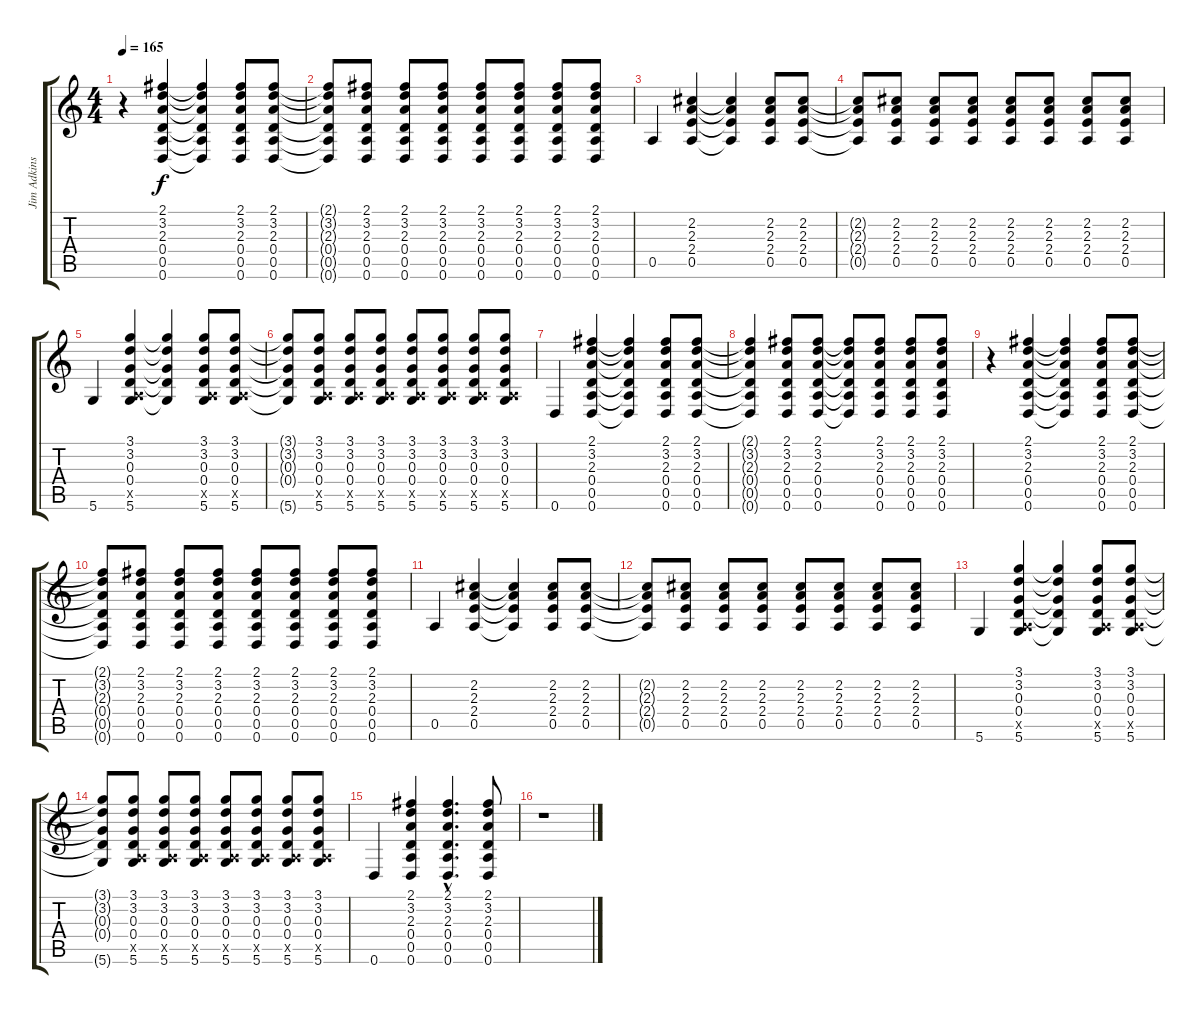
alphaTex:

\track ("Jim Adkins (Guitar 1)" "Jim Adkins") {instrument overdrivenguitar}
\staff {score tabs}
\tuning (E4 B3 G3 D3 A2 D2) {hide}
\ts (4 4)
\tempo 165
\clef g2
\ks c
r.4{dy f} (2.1 3.2 2.3 0.4 0.5 0.6).4 (2.1{t} 3.2{t} 2.3{t} 0.4{t} 0.5{t} 0.6{t}).4 (2.1 3.2 2.3 0.4 0.5 0.6).8 (2.1 3.2 2.3 0.4 0.5 0.6).8 |
(2.1{t} 3.2{t} 2.3{t} 0.4{t} 0.5{t} 0.6{t}).8 (2.1 3.2 2.3 0.4 0.5 0.6).8 (2.1 3.2 2.3 0.4 0.5 0.6).8 (2.1 3.2 2.3 0.4 0.5 0.6).8 (2.1 3.2 2.3 0.4 0.5 0.6).8 (2.1 3.2 2.3 0.4 0.5 0.6).8 (2.1 3.2 2.3 0.4 0.5 0.6).8 (2.1 3.2 2.3 0.4 0.5 0.6).8 |
0.5.4 (2.2 2.3 2.4 0.5).4 (2.2{t} 2.3{t} 2.4{t} 0.5{t}).4 (2.2 2.3 2.4 0.5).8 (2.2 2.3 2.4 0.5).8 |
(2.2{t} 2.3{t} 2.4{t} 0.5{t}).8 (2.2 2.3 2.4 0.5).8 (2.2 2.3 2.4 0.5).8 (2.2 2.3 2.4 0.5).8 (2.2 2.3 2.4 0.5).8 (2.2 2.3 2.4 0.5).8 (2.2 2.3 2.4 0.5).8 (2.2 2.3 2.4 0.5).8 |
5.6.4 (3.1 3.2 0.3 0.4 0.5{x} 5.6).4 (3.1{t} 3.2{t} 0.3{t} 0.4{t} 5.6{t}).4 (3.1 3.2 0.3 0.4 0.5{x} 5.6).8 (3.1 3.2 0.3 0.4 0.5{x} 5.6).8 |
(3.1{t} 3.2{t} 0.3{t} 0.4{t} 5.6{t}).8 (3.1 3.2 0.3 0.4 0.5{x} 5.6).8 (3.1 3.2 0.3 0.4 0.5{x} 5.6).8 (3.1 3.2 0.3 0.4 0.5{x} 5.6).8 (3.1 3.2 0.3 0.4 0.5{x} 5.6).8 (3.1 3.2 0.3 0.4 0.5{x} 5.6).8 (3.1 3.2 0.3 0.4 0.5{x} 5.6).8 (3.1 3.2 0.3 0.4 0.5{x} 5.6).8 |
0.6.4 (2.1 3.2 2.3 0.4 0.5 0.6).4 (2.1{t} 3.2{t} 2.3{t} 0.4{t} 0.5{t} 0.6{t}).4 (2.1 3.2 2.3 0.4 0.5 0.6).8 (2.1 3.2 2.3 0.4 0.5 0.6).8 |
(2.1{t} 3.2{t} 2.3{t} 0.4{t} 0.5{t} 0.6{t}).4 (2.1 3.2 2.3 0.4 0.5 0.6).8 (2.1 3.2 2.3 0.4 0.5 0.6).8 (2.1{t} 3.2{t} 2.3{t} 0.4{t} 0.5{t} 0.6{t}).8 (2.1 3.2 2.3 0.4 0.5 0.6).8 (2.1 3.2 2.3 0.4 0.5 0.6).8 (2.1 3.2 2.3 0.4 0.5 0.6).8 |
r.4 (2.1 3.2 2.3 0.4 0.5 0.6).4 (2.1{t} 3.2{t} 2.3{t} 0.4{t} 0.5{t} 0.6{t}).4 (2.1 3.2 2.3 0.4 0.5 0.6).8 (2.1 3.2 2.3 0.4 0.5 0.6).8 |
(2.1{t} 3.2{t} 2.3{t} 0.4{t} 0.5{t} 0.6{t}).8 (2.1 3.2 2.3 0.4 0.5 0.6).8 (2.1 3.2 2.3 0.4 0.5 0.6).8 (2.1 3.2 2.3 0.4 0.5 0.6).8 (2.1 3.2 2.3 0.4 0.5 0.6).8 (2.1 3.2 2.3 0.4 0.5 0.6).8 (2.1 3.2 2.3 0.4 0.5 0.6).8 (2.1 3.2 2.3 0.4 0.5 0.6).8 |
0.5.4 (2.2 2.3 2.4 0.5).4 (2.2{t} 2.3{t} 2.4{t} 0.5{t}).4 (2.2 2.3 2.4 0.5).8 (2.2 2.3 2.4 0.5).8 |
(2.2{t} 2.3{t} 2.4{t} 0.5{t}).8 (2.2 2.3 2.4 0.5).8 (2.2 2.3 2.4 0.5).8 (2.2 2.3 2.4 0.5).8 (2.2 2.3 2.4 0.5).8 (2.2 2.3 2.4 0.5).8 (2.2 2.3 2.4 0.5).8 (2.2 2.3 2.4 0.5).8 |
5.6.4 (3.1 3.2 0.3 0.4 0.5{x} 5.6).4 (3.1{t} 3.2{t} 0.3{t} 0.4{t} 5.6{t}).4 (3.1 3.2 0.3 0.4 0.5{x} 5.6).8 (3.1 3.2 0.3 0.4 0.5{x} 5.6).8 |
(3.1{t} 3.2{t} 0.3{t} 0.4{t} 5.6{t}).8 (3.1 3.2 0.3 0.4 0.5{x} 5.6).8 (3.1 3.2 0.3 0.4 0.5{x} 5.6).8 (3.1 3.2 0.3 0.4 0.5{x} 5.6).8 (3.1 3.2 0.3 0.4 0.5{x} 5.6).8 (3.1 3.2 0.3 0.4 0.5{x} 5.6).8 (3.1 3.2 0.3 0.4 0.5{x} 5.6).8 (3.1 3.2 0.3 0.4 0.5{x} 5.6).8 |
0.6.4 (2.1 3.2 2.3 0.4 0.5 0.6).4 (2.1{hac} 3.2{hac} 2.3{hac} 0.4{hac} 0.5{hac} 0.6{hac}).4{d} (2.1 3.2 2.3 0.4 0.5 0.6).8 |
r.1
